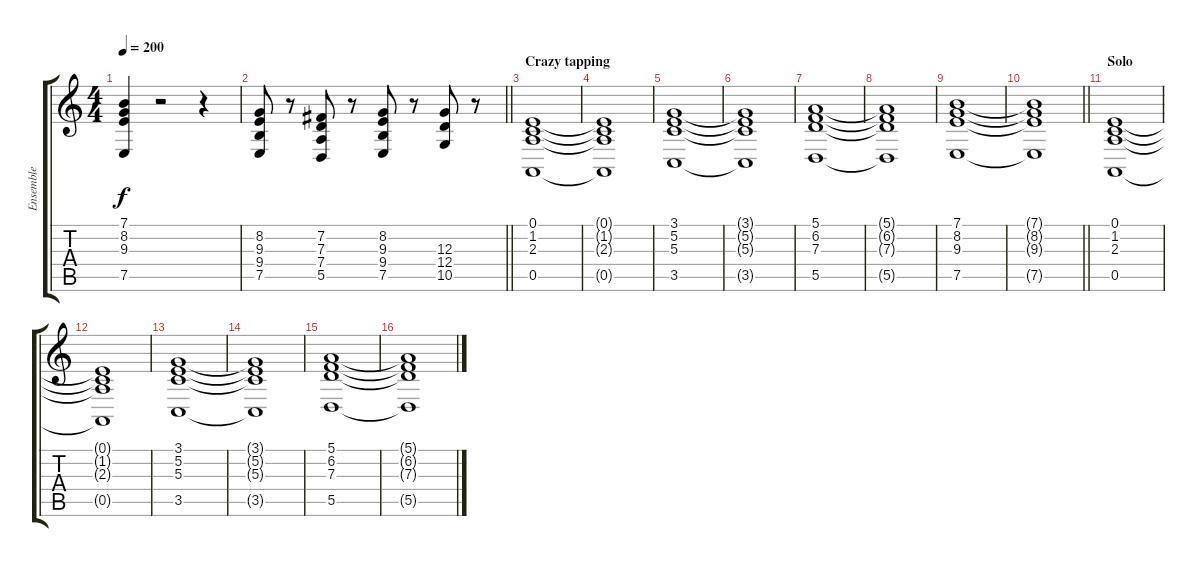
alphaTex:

\track ("Ensemble" "Ensemble") {instrument stringensemble1}
\staff {score tabs}
\tuning (E4 B3 G3 D3 A2 E2) {hide}
\ts (4 4)
\tempo 200
\clef g2
\ks c
(7.1 8.2 9.3 7.5).4{dy f} r.2 r.4 |
\barLineRight lightlight
(8.2 9.3 9.4 7.5).8 r.8 (7.2 7.3 7.4 5.5).8 r.8 (8.2 9.3 9.4 7.5).8 r.8 (12.3 12.4 10.5).8 r.8 |
\section ("" "Crazy tapping")
(0.1 1.2 2.3 0.5).1 |
(0.1{t} 1.2{t} 2.3{t} 0.5{t}).1 |
(3.1 5.2 5.3 3.5).1 |
(3.1{t} 5.2{t} 5.3{t} 3.5{t}).1 |
(5.1 6.2 7.3 5.5).1 |
(5.1{t} 6.2{t} 7.3{t} 5.5{t}).1 |
(7.1 8.2 9.3 7.5).1 |
\barLineRight lightlight
(7.1{t} 8.2{t} 9.3{t} 7.5{t}).1 |
\section ("" "Solo")
(0.1 1.2 2.3 0.5).1 |
(0.1{t} 1.2{t} 2.3{t} 0.5{t}).1 |
(3.1 5.2 5.3 3.5).1 |
(3.1{t} 5.2{t} 5.3{t} 3.5{t}).1 |
(5.1 6.2 7.3 5.5).1 |
(5.1{t} 6.2{t} 7.3{t} 5.5{t}).1
